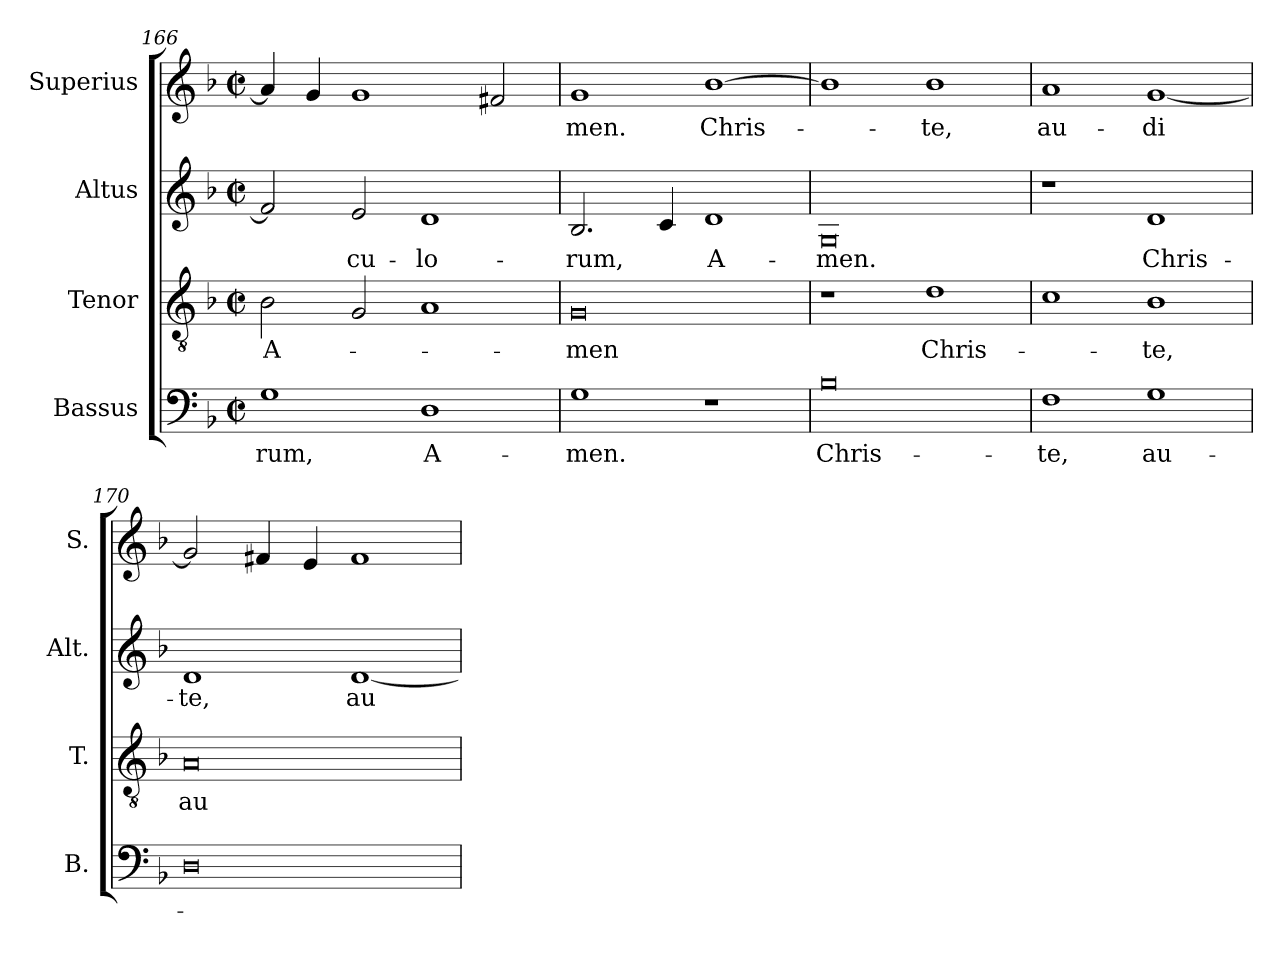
**kern	**text	**kern	**text	**kern	**text	**kern	**text
*part4	*part4	*part3	*part3	*part2	*part2	*part1	*part1
*staff4	*staff4	*staff3	*staff3	*staff2	*staff2	*staff1	*staff1
*I"Bassus	*	*I"Tenor	*	*I"Altus	*	*I"Superius	*
*I'B.	*	*I'T.	*	*I'Alt.	*	*I'S.	*
!!LO:LB:g=z
*clefF4	*	*clefGv2	*	*clefG2	*	*clefG2	*
*	*	*ITrd7c12	*	*	*	*	*
*k[b-]	*	*k[b-]	*	*k[b-]	*	*k[b-]	*
*F:	*	*F:	*	*F:	*	*F:	*
*M2/2	*	*M2/2	*	*M2/2	*	*M2/2	*
*met(c|)	*	*met(c|)	*	*met(c|)	*	*met(c|)	*
=166	=166	=166	=166	=166	=166	=166	=166
!	!LO:LY:b:color=#000000	!	!	!	!	!	!
!	!	!	!LO:LY:b:color=#000000	!	!	!	!
1Gi	-rum,	2BB-i\	A-	2fi/]	.	4ai/]	.
.	.	.	.	.	.	4gi/	.
!	!	!	!	!	!LO:LY:b:color=#000000	!	!
.	.	2GGi/	.	2ei/	-cu-	1gi	.
!	!LO:LY:b:color=#000000	!	!	!	!	!	!
!	!	!	!	!	!LO:LY:b:color=#000000	!	!
1Di	A-	1AAi	.	1di	-lo-	.	.
.	.	.	.	.	.	2f#Xi/	.
=167	=167	=167	=167	=167	=167	=167	=167
!	!LO:LY:b:color=#000000	!	!	!	!	!	!
!	!	!	!LO:LY:b:color=#000000	!	!	!	!
!	!	!	!	!	!LO:LY:b:color=#000000	!	!
!	!	!	!	!	!	!	!LO:LY:b:color=#000000
1Gi	-men.	0GGi	-men	2.B-i/	-rum,	1gi	-men.
.	.	.	.	4ci/	.	.	.
!	!	!	!	!	!LO:LY:b:color=#000000	!	!
!	!	!	!	!	!	!	!LO:LY:b:color=#000000
1r	.	.	.	1di	A-	[>1b-i	Chris-
=168	=168	=168	=168	=168	=168	=168	=168
!	!LO:LY:b:color=#000000	!	!	!	!	!	!
!	!	!	!	!	!LO:LY:b:color=#000000	!	!
0B-i	Chris-	1r	.	0Gi	-men.	1b-i]	.
!	!	!	!LO:LY:b:color=#000000	!	!	!	!
!	!	!	!	!	!	!	!LO:LY:b:color=#000000
.	.	1Di	Chris-	.	.	1b-i	-te,
=169	=169	=169	=169	=169	=169	=169	=169
!	!LO:LY:b:color=#000000	!	!	!	!	!	!
!	!	!	!	!	!	!	!LO:LY:b:color=#000000
1Fi	-te,	1Ci	.	1r	.	1ai	au-
!	!LO:LY:b:color=#000000	!	!	!	!	!	!
!	!	!	!LO:LY:b:color=#000000	!	!	!	!
!	!	!	!	!	!LO:LY:b:color=#000000	!	!
!	!	!	!	!	!	!	!LO:LY:b:color=#000000
1Gi	au-	1BB-i	-te,	1di	Chris-	[<1gi	-di
!!LO:LB:g=z
=170	=170	=170	=170	=170	=170	=170	=170
!	!	!	!LO:LY:b:color=#000000	!	!	!	!
!	!	!	!	!	!LO:LY:b:color=#000000	!	!
0Di	.	0AAi	au-	1di	-te,	2gi/]	.
.	.	.	.	.	.	4f#Xi/	.
.	.	.	.	.	.	4ei/	.
!	!	!	!	!	!LO:LY:b:color=#000000	!	!
.	.	.	.	[<1di	au-	1f#i	.
=	=	=	=	=	=	=	=
*-	*-	*-	*-	*-	*-	*-	*-
